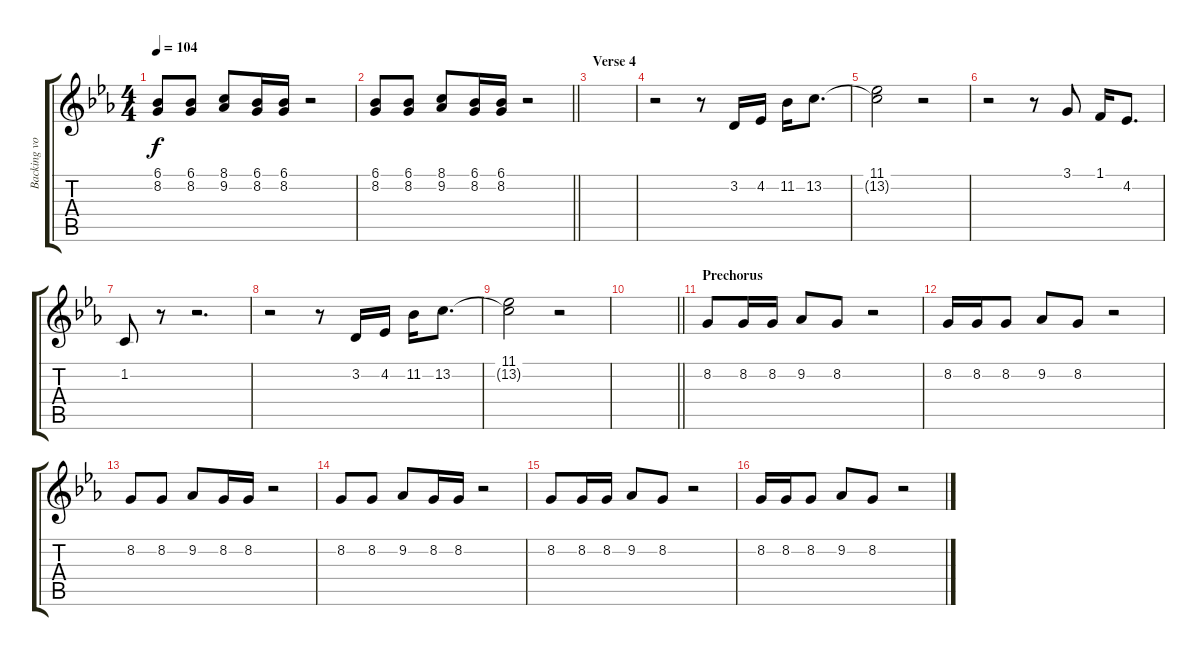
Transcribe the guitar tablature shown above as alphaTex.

\track ("Backing vocals" "Backing vo") {instrument sopranosax}
\staff {score tabs}
\tuning (E4 B3 G3 D3 A2 E2) {hide}
\ts (4 4)
\tempo 104
\clef g2
\ks eb
(6.1 8.2).8{dy f} (6.1 8.2).8 (8.1 9.2).8 (6.1 8.2).16 (6.1 8.2).16 r.2 |
\barLineRight lightlight
(6.1 8.2).8 (6.1 8.2).8 (8.1 9.2).8 (6.1 8.2).16 (6.1 8.2).16 r.2 |
\section ("" "Verse 4")
|
r.2 r.8 3.2.16 4.2.16 11.2.16 13.2.8{d} |
(11.1 13.2{t}).2 r.2 |
r.2 r.8 3.1.8 1.1.16 4.2.8{d} |
1.2.8 r.8 r.2{d} |
r.2 r.8 3.2.16 4.2.16 11.2.16 13.2.8{d} |
(11.1 13.2{t}).2 r.2 |
\barLineRight lightlight
|
\section ("" "Prechorus")
8.2.8 8.2.16 8.2.16 9.2.8 8.2.8 r.2 |
8.2.16 8.2.16 8.2.8 9.2.8 8.2.8 r.2 |
8.2.8 8.2.8 9.2.8 8.2.16 8.2.16 r.2 |
8.2.8 8.2.8 9.2.8 8.2.16 8.2.16 r.2 |
8.2.8 8.2.16 8.2.16 9.2.8 8.2.8 r.2 |
8.2.16 8.2.16 8.2.8 9.2.8 8.2.8 r.2
